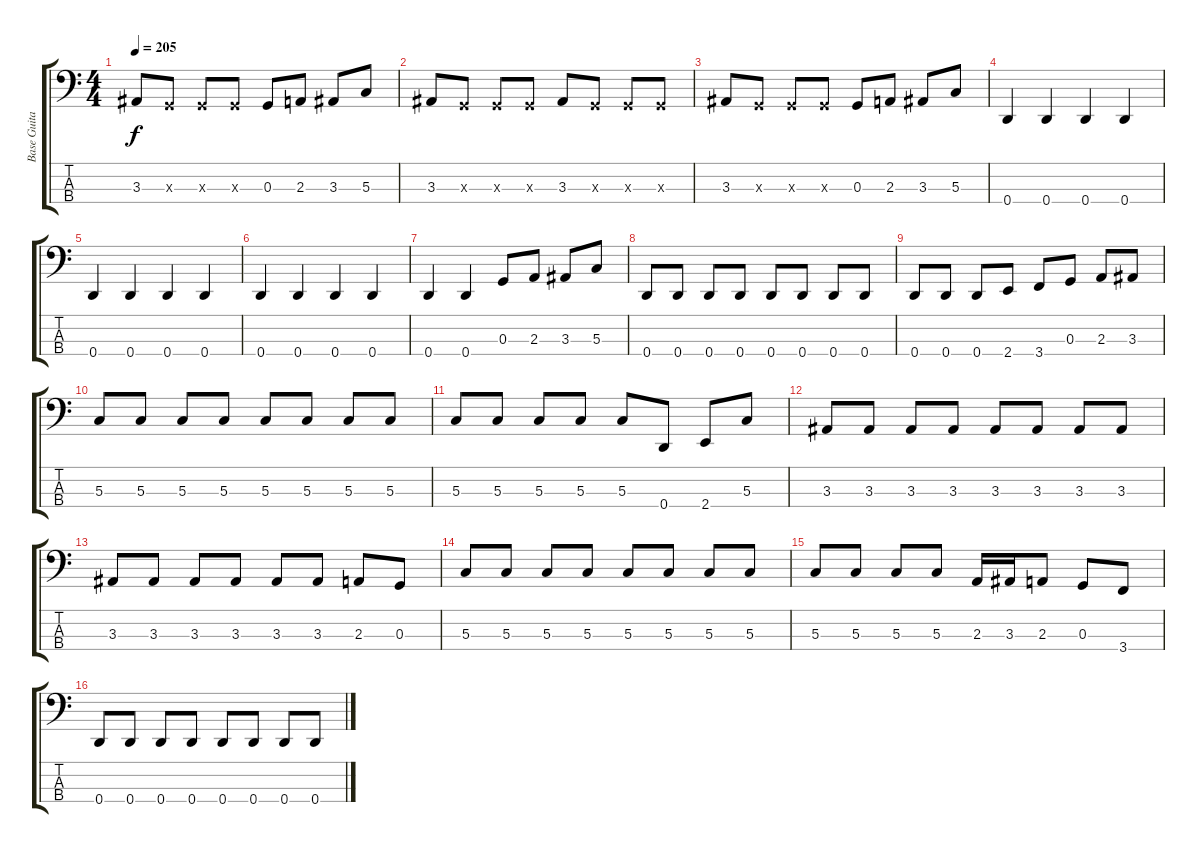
\track ("Base Guitar" "Base Guita") {instrument electricbassfinger}
\staff {score tabs}
\tuning (F2 C2 G1 D1) {hide}
\ts (4 4)
\tempo 205
\clef f4
\ks c
3.3.8{dy f} 0.3{x}.8 0.3{x}.8 0.3{x}.8 0.3.8 2.3.8 3.3.8 5.3.8 |
3.3.8 0.3{x}.8 0.3{x}.8 0.3{x}.8 3.3.8 0.3{x}.8 0.3{x}.8 0.3{x}.8 |
3.3.8 0.3{x}.8 0.3{x}.8 0.3{x}.8 0.3.8 2.3.8 3.3.8 5.3.8 |
0.4.4 0.4.4 0.4.4 0.4.4 |
0.4.4 0.4.4 0.4.4 0.4.4 |
0.4.4 0.4.4 0.4.4 0.4.4 |
0.4.4 0.4.4 0.3.8 2.3.8 3.3.8 5.3.8 |
0.4.8 0.4.8 0.4.8 0.4.8 0.4.8 0.4.8 0.4.8 0.4.8 |
0.4.8 0.4.8 0.4.8 2.4.8 3.4.8 0.3.8 2.3.8 3.3.8 |
5.3.8 5.3.8 5.3.8 5.3.8 5.3.8 5.3.8 5.3.8 5.3.8 |
5.3.8 5.3.8 5.3.8 5.3.8 5.3.8 0.4.8 2.4.8 5.3.8 |
3.3.8 3.3.8 3.3.8 3.3.8 3.3.8 3.3.8 3.3.8 3.3.8 |
3.3.8 3.3.8 3.3.8 3.3.8 3.3.8 3.3.8 2.3.8 0.3.8 |
5.3.8 5.3.8 5.3.8 5.3.8 5.3.8 5.3.8 5.3.8 5.3.8 |
5.3.8 5.3.8 5.3.8 5.3.8 2.3.16 3.3.16 2.3.8 0.3.8 3.4.8 |
0.4.8 0.4.8 0.4.8 0.4.8 0.4.8 0.4.8 0.4.8 0.4.8
